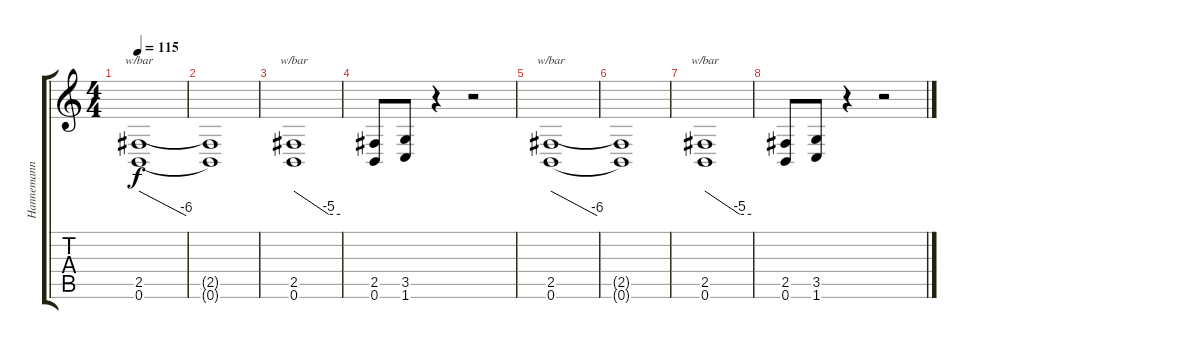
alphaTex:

\track ("Hannemann" "Hannemann") {instrument distortionguitar}
\staff {score tabs}
\tuning (B3 Gb3 D3 A2 E2 B1) {hide}
\ts (4 4)
\tempo 115
\clef g2
\ks c
(2.5 0.6).1{tbe (dive default 0 0 60 -24) dy f} |
(2.5{t} 0.6{t}).1 |
(2.5 0.6).1{tbe (custom default 0 0 45 -20 60 -20)} |
(2.5 0.6).8 (3.5 1.6).8 r.4 r.2 |
(2.5 0.6).1{tbe (dive default 0 0 60 -24)} |
(2.5{t} 0.6{t}).1 |
(2.5 0.6).1{tbe (custom default 0 0 45 -20 60 -20)} |
(2.5 0.6).8 (3.5 1.6).8 r.4 r.2
